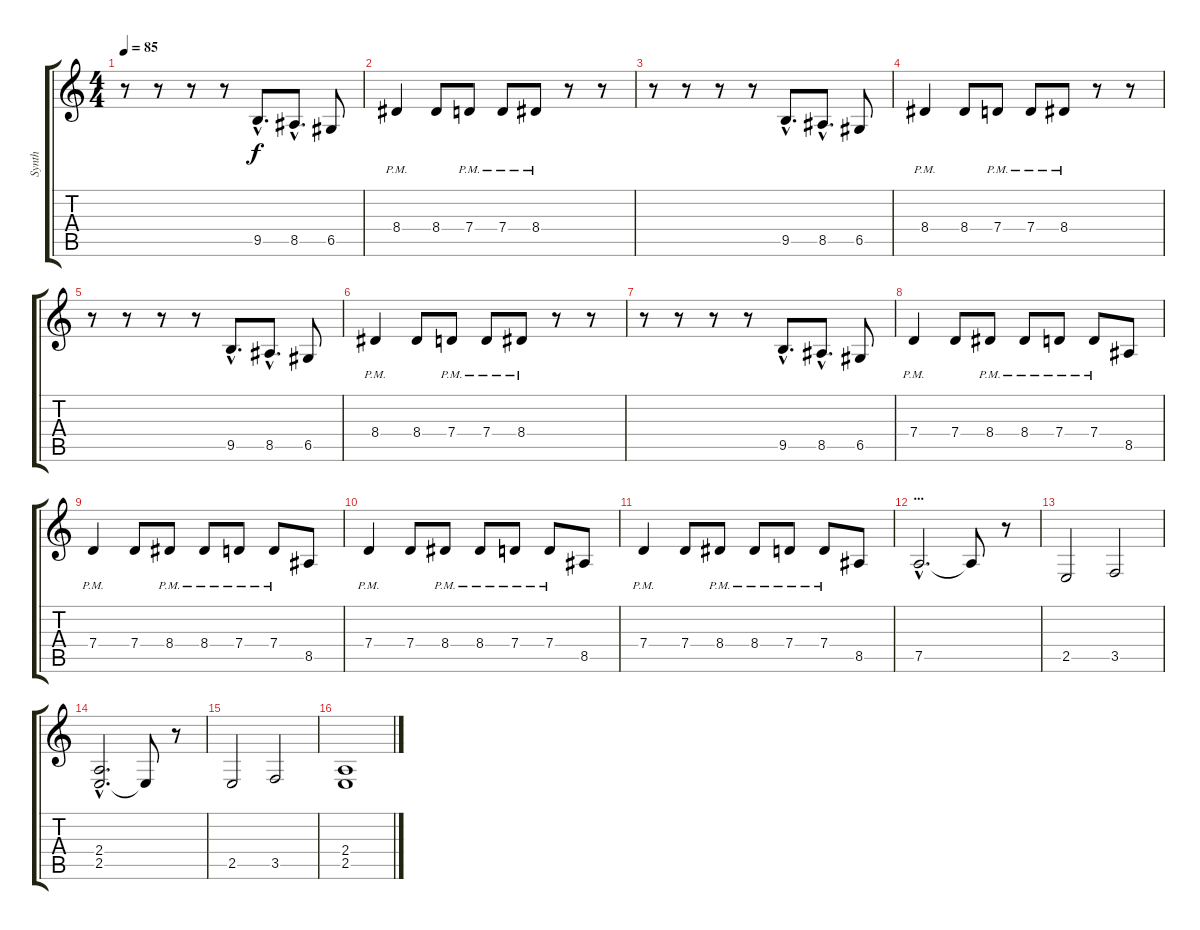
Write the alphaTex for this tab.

\track ("Synth" "Synth") {instrument stringensemble1}
\staff {score tabs}
\tuning (A4 E4 C4 G3 D3 A2) {hide}
\ts (4 4)
\tempo 85
\clef g2
\ks c
r.8{dy f} r.8 r.8 r.8 9.5{hac}.8{d} 8.5{hac}.8{d} 6.5.8 |
8.4{pm}.4{instrument stringensemble1} 8.4.8 7.4{pm}.8 7.4{pm}.8 8.4{pm}.8 r.8 r.8 |
r.8 r.8 r.8 r.8 9.5{hac}.8{d} 8.5{hac}.8{d} 6.5.8 |
8.4{pm}.4{instrument stringensemble1} 8.4.8 7.4{pm}.8 7.4{pm}.8 8.4{pm}.8 r.8 r.8 |
r.8 r.8 r.8 r.8 9.5{hac}.8{d} 8.5{hac}.8{d} 6.5.8 |
8.4{pm}.4{instrument stringensemble1} 8.4.8 7.4{pm}.8 7.4{pm}.8 8.4{pm}.8 r.8 r.8 |
r.8 r.8 r.8 r.8 9.5{hac}.8{d} 8.5{hac}.8{d} 6.5.8 |
7.4{pm}.4{instrument stringensemble1} 7.4.8 8.4{pm}.8 8.4{pm}.8 7.4{pm}.8 7.4{pm}.8 8.5.8 |
7.4{pm}.4{instrument stringensemble1} 7.4.8 8.4{pm}.8 8.4{pm}.8 7.4{pm}.8 7.4{pm}.8 8.5.8 |
7.4{pm}.4{instrument stringensemble1} 7.4.8 8.4{pm}.8 8.4{pm}.8 7.4{pm}.8 7.4{pm}.8 8.5.8 |
7.4{pm}.4{instrument stringensemble1} 7.4.8 8.4{pm}.8 8.4{pm}.8 7.4{pm}.8 7.4{pm}.8 8.5.8 |
\section ("" "...")
7.5{hac}.2{d volume 8} 7.5{t}.8 r.8 |
2.5.2 3.5.2 |
(2.4{hac} 2.5{hac}).2{d volume 8} 2.5{t}.8 r.8 |
2.5.2 3.5.2 |
(2.4 2.5).1
